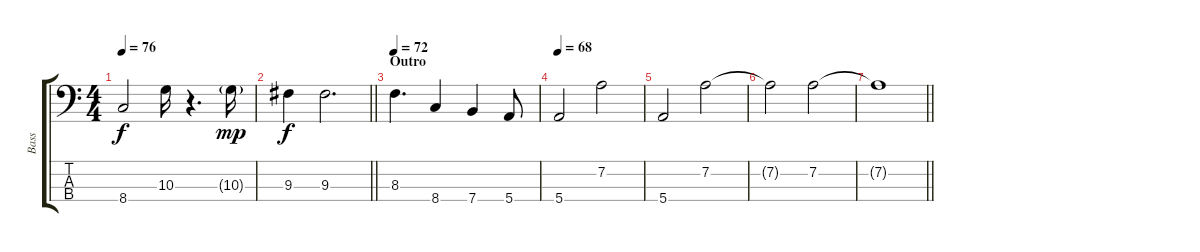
\track ("Bass" "Bass") {instrument electricbassfinger}
\staff {score tabs}
\tuning (G2 D2 A1 E1) {hide}
\ts (4 4)
\tempo 76
\clef f4
\ks aminor
8.4.2{dy f} 10.3.16 r.4{d} 10.3{g}.16{dy mp} |
\barLineRight lightlight
9.3.4{dy f} 9.3.2{d} |
\section ("" "Outro")
\tempo 72
8.3.4{d} 8.4.4 7.4.4 5.4.8 |
\tempo 68
5.4.2 7.2.2 |
5.4.2 7.2.2 |
7.2{t}.2 7.2.2 |
\barLineRight lightlight
7.2{t}.1
